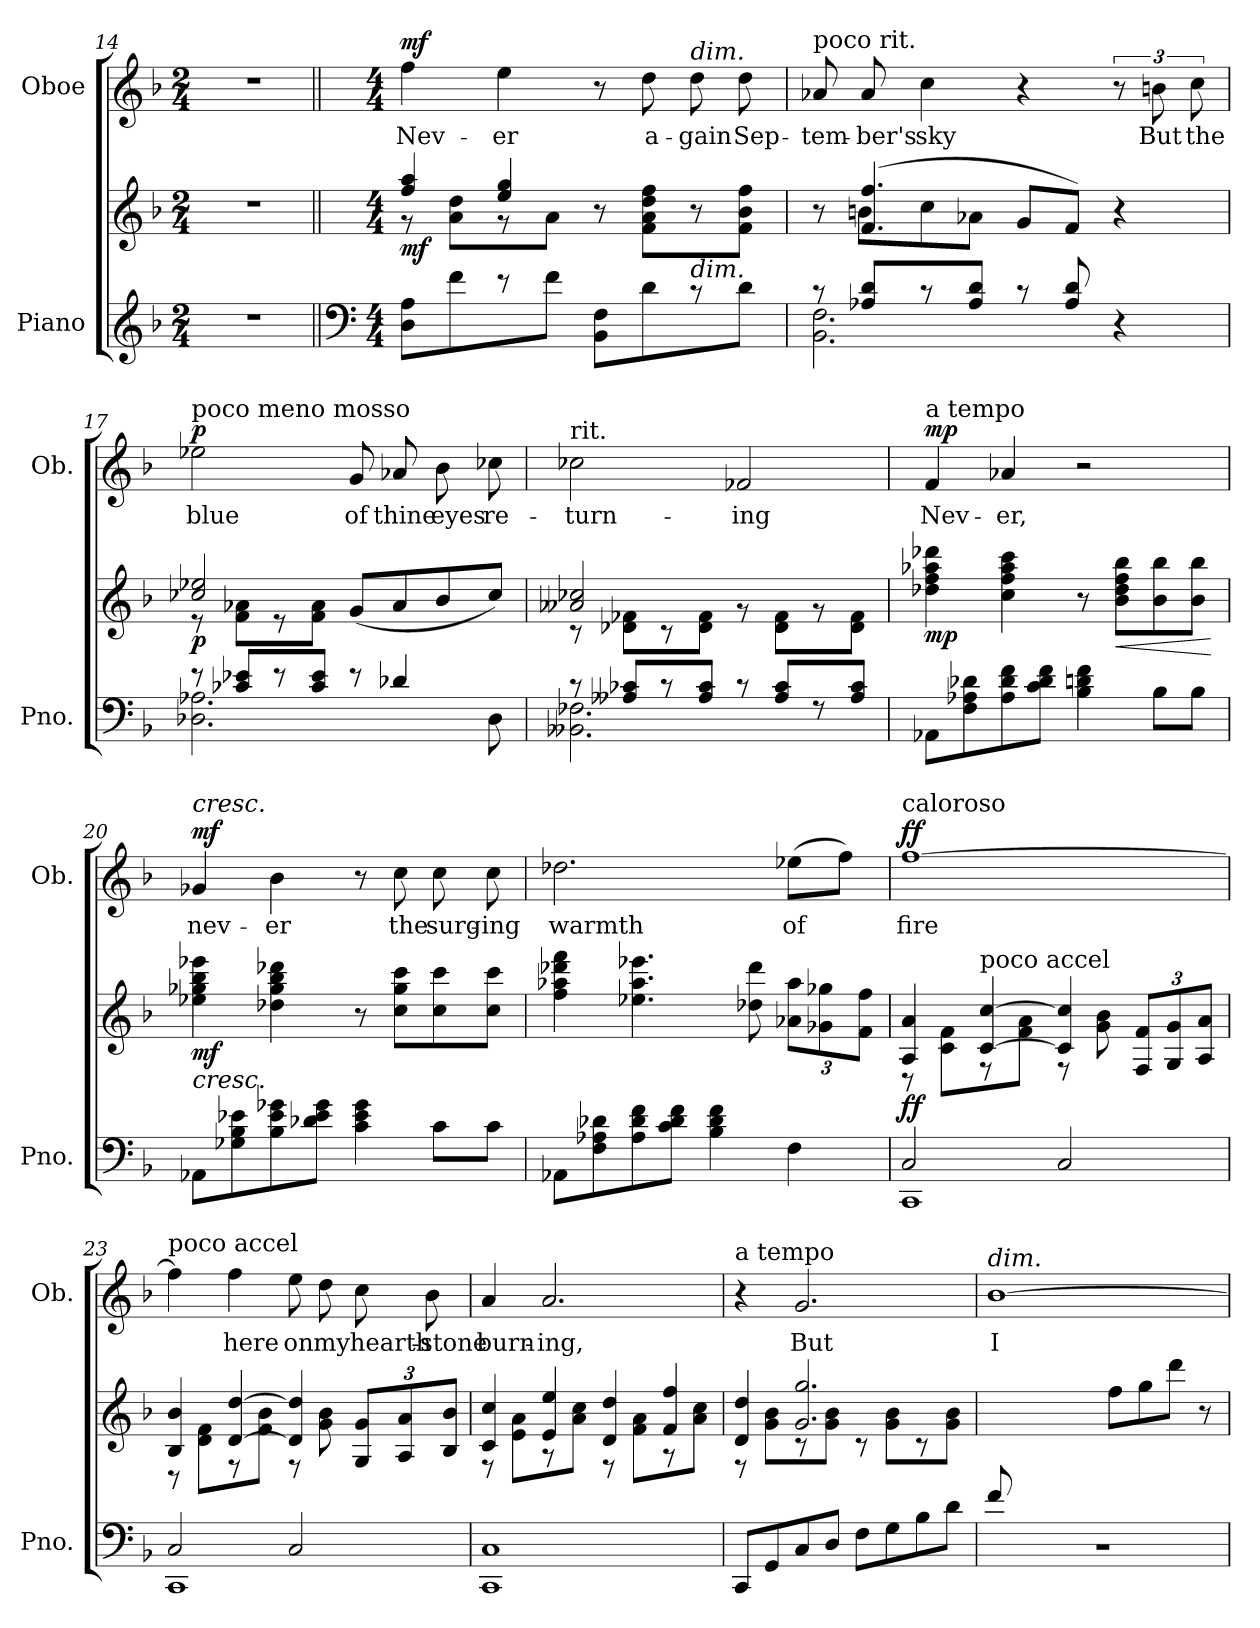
**kern	**kern	**dynam	**kern	**text	**dynam
*part2	*part2	*part2	*part1	*part1	*part1
*staff3	*staff2	*staff2/3	*staff1	*staff1	*staff1
*I"Piano	*	*	*I"Oboe	*	*
*I'Pno.	*	*	*I'Ob.	*	*
*clefG2	*clefG2	*	*clefG2	*	*
*k[b-]	*k[b-]	*	*k[b-]	*	*
*M2/4	*M2/4	*	*M2/4	*	*
=14	=14	=14	=14	=14	=14
2r	2r	.	2r	.	.
=15||	=15||	=15||	=15||	=15||	=15||
*clefF4	*	*	*	*	*
*M4/4	*M4/4	*	*M4/4	*	*
*	*^	*	*	*	*
!	!	!	!LO:DY:b	!	!LO:LY:b	!LO:DY:a
8D\ 8A\L	4ff/ 4aa/	8r	mf	4ff\	Nev-	mf
8f\	.	8a\ 8dd\L	.	.	.	.
!	!	!	!	!	!LO:LY:b	!
8r	4ee/ 4gg/	8r	.	4ee\	-er	.
8f\J	.	8a\J	.	.	.	.
8BB-\ 8F\L	8r	2ryy	.	8r	.	.
!	!	!	!	!	!LO:LY:b	!
8d\	8f\ 8a\ 8dd\ 8ff\L	.	.	8dd\	a-	.
!	!	!	!	!LO:TX:a:i:t=dim.	!	!
!	!LO:TX:b:i:t=dim.	!	!	!	!	!
!	!	!	!	!	!LO:LY:b	!
8r	8r	.	.	8dd\	-gain	.
!	!	!	!	!	!LO:LY:b	!
8d\J	8f\ 8b-\ 8ff\J	.	.	8dd\	Sep-	.
!!LO:LB:g=z
=16	=16	=16	=16	=16	=16	=16
*^	*	*	*	*	*	*
!	!	!	!	!	!LO:TX:a:t=poco rit.	!	!
!	!	!	!	!	!	!LO:LY:b	!
8r	2.BB-\ 2.F\	8r	8ryy	.	8a-X/	-tem-	.
!	!	!	!	!	!	!LO:LY:b	!
8A-X/ 8d/L	.	(4.f/ 4.ff/	8bn\L	.	8a-/	-ber's	.
!	!	!	!	!	!	!LO:LY:b	!
8r	.	.	8cc\	.	4cc\	sky	.
8A-/ 8d/J	.	.	8a-X\J	.	.	.	.
8r	.	8g/L	2ryy	.	4r	.	.
8A-/ 8d/	.	8f/J)	.	.	.	.	.
4r	4ryy	4r	.	.	12r	.	.
!	!	!	!	!	!	!LO:LY:b	!
.	.	.	.	.	12bn\	But	.
!	!	!	!	!	!	!LO:LY:b	!
.	.	.	.	.	12cc\	the	.
=17	=17	=17	=17	=17	=17	=17	=17
!	!	!	!	!	!LO:TX:a:t=poco meno mosso	!	!
!	!	!	!	!LO:DY:b	!	!LO:LY:b	!LO:DY:a
8r	2.D-X\ 2.A-X\	2cc-X/ 2ee-X/	8r	p	2ee-X\	blue	p
8c-X/ 8e-X/L	.	.	8f\ 8a-X\L	.	.	.	.
8r	.	.	8r	.	.	.	.
8c-/ 8e-/J	.	.	8f\ 8a-\J	.	.	.	.
!	!	!	!	!	!	!LO:LY:b	!
8r	.	(8g/L	2ryy	.	8g/	of	.
!	!	!	!	!	!	!LO:LY:b	!
4d-X/	.	8a-/	.	.	8a-X/	thine	.
!	!	!	!	!	!	!LO:LY:b	!
.	4ryy	8b-/	.	.	8b-\	eyes	.
!	!	!	!	!	!	!LO:LY:b	!
8D-\	.	8cc-/J)	.	.	8cc-X\	re-	.
=18	=18	=18	=18	=18	=18	=18	=18
!	!	!	!	!	!LO:TX:a:t=rit.	!	!
!	!	!	!	!	!	!LO:LY:b	!
8r	2.BB--X\ 2.F-X\	2a--X/ 2cc-X/	8r	.	2cc-X\	-turn-	.
8A--X/ 8c-X/L	.	.	8d-X\ 8f-X\L	.	.	.	.
8r	.	.	8r	.	.	.	.
8A--/ 8c-/J	.	.	8d-\ 8f-\J	.	.	.	.
!	!	!	!	!	!	!LO:LY:b	!
8r	.	8rg	2ryy	.	2f-X/	-ing	.
8A--/ 8c-/L	.	8d-\ 8f-\L	.	.	.	.	.
8rF	4ryy	8rg	.	.	.	.	.
8A--/ 8c-/J	.	8d-\ 8f-\J	.	.	.	.	.
*v	*v	*	*	*	*	*	*
*	*v	*v	*	*	*	*
!!LO:LB:g=z
=19	=19	=19	=19	=19	=19
!	!	!	!LO:TX:a:t=a tempo	!	!
!	!	!LO:DY:b	!	!LO:LY:b	!LO:DY:a
8AA-X\L	4dd-X\ 4ff\ 4aa-X\ 4ddd-X\	mp	4f/	Nev-	mp
8F\ 8A-X\ 8d-X\	.	.	.	.	.
!	!	!	!	!LO:LY:b	!
8A-\ 8d-\ 8f\	4cc\ 4ff\ 4aa-\ 4ccc\	.	4a-X/	-er,	.
8c\ 8d-\ 8f\J	.	.	.	.	.
4B-\ 4dn\ 4f\	8r	.	2r	.	.
!	!	!LO:HP:b	!	!	!
.	8b-\ 8dd-\ 8ff\ 8bb-\L	<	.	.	.
8B-\L	8b-\ 8bb-\	.	.	.	.
8B-\J	8b-\ 8bb-\J	.	.	.	.
.	.	[	.	.	.
=20	=20	=20	=20	=20	=20
!	!	!	!LO:TX:a:i:t=cresc.	!	!
!	!LO:TX:b:i:t=cresc.	!	!	!	!
!	!	!LO:DY:b	!	!LO:LY:b	!LO:DY:a
8AA-X\L	4ee-X\ 4gg-X\ 4bb-\ 4eee-X\	mf	4g-X/	nev-	mf
8G-X\ 8B-\ 8e-X\	.	.	.	.	.
!	!	!	!	!LO:LY:b	!
8B-\ 8e-\ 8g-X\	4dd-X\ 4gg-\ 4bb-\ 4ddd-X\	.	4b-\	-er	.
8d-X\ 8e-\ 8g-\J	.	.	.	.	.
4c\ 4e-\ 4g-\	8r	.	8r	.	.
!	!	!	!	!LO:LY:b	!
.	8cc\ 8gg-\ 8ccc\L	.	8cc\	the	.
!	!	!	!	!LO:LY:b	!
8c\L	8cc\ 8ccc\	.	8cc\	surg-	.
!	!	!	!	!LO:LY:b	!
8c\J	8cc\ 8ccc\J	.	8cc\	-ing	.
=21	=21	=21	=21	=21	=21
!	!	!	!	!LO:LY:b	!
8AA-X\L	4ff\ 4aa-X\ 4ddd-X\ 4fff\	.	2.dd-X\	warmth	.
8F\ 8A-X\ 8d-X\	.	.	.	.	.
8A-\ 8d-\ 8f\	4.ee-X\ 4.aa-\ 4.eee-X\	.	.	.	.
8c\ 8d-\ 8f\J	.	.	.	.	.
4B-\ 4d-\ 4f\	.	.	.	.	.
.	8dd-X\ 8ddd-\	.	.	.	.
*	*Xbrackettup	*	*	*	*
!	!	!	!	!LO:LY:b	!
4F\	12a-X\ 12aa-\L	.	(8ee-X\L	of	.
.	12g-X\ 12gg-X\	.	.	.	.
.	.	.	8ff\J)	.	.
.	12f\ 12ff\J	.	.	.	.
!!LO:PB:g=z
=22	=22	=22	=22	=22	=22
*^	*^	*	*	*	*
!	!	!	!	!	!LO:TX:a:t=caloroso	!	!
!	!	!	!	!LO:DY:b	!	!LO:LY:b	!LO:DY:a
2C/	1CC	4A/ 4a/	8r	ff	[1ff	fire	ff
.	.	.	8c\ 8f\L	.	.	.	.
!	!	!LO:TX:a:t=poco accel	!	!	!	!	!
.	.	[<4c/ [4cc/	8r	.	.	.	.
.	.	.	8f\ 8a\J	.	.	.	.
2C/	.	4c/] 4cc/]	8r	.	.	.	.
.	.	.	8g\ 8b-\	.	.	.	.
.	.	12F/ 12f/L	4ryy	.	.	.	.
.	.	12G/ 12g/	.	.	.	.	.
.	.	12A/ 12a/J	.	.	.	.	.
=23	=23	=23	=23	=23	=23	=23	=23
!	!	!	!	!	!LO:TX:a:t=poco accel	!	!
2C/	1CC	4B-/ 4b-/	8r	.	4ff\]	.	.
.	.	.	8d\ 8f\L	.	.	.	.
!	!	!	!	!	!	!LO:LY:b	!
.	.	[<4d/ [4dd/	8r	.	4ff\	here	.
.	.	.	8f\ 8b-\J	.	.	.	.
!	!	!	!	!	!	!LO:LY:b	!
2C/	.	4d/] 4dd/]	8r	.	8ee\	on	.
!	!	!	!	!	!	!LO:LY:b	!
.	.	.	8g\ 8b-\	.	8dd\	my	.
!	!	!	!	!	!	!LO:LY:b	!
.	.	12G/ 12g/L	4ryy	.	8cc\	hearth-	.
.	.	12A/ 12a/	.	.	.	.	.
!	!	!	!	!	!	!LO:LY:b	!
.	.	.	.	.	8b-\	-stone	.
.	.	12B-/ 12b-/J	.	.	.	.	.
*v	*v	*	*	*	*	*	*
=24	=24	=24	=24	=24	=24	=24
!	!	!	!	!	!LO:LY:b	!
1CC 1C	4c/ 4cc/	8r	.	4a/	burn-	.
.	.	8e\ 8a\L	.	.	.	.
!	!	!	!	!	!LO:LY:b	!
.	4e/ 4ee/	8r	.	2.a/	-ing,	.
.	.	8a\ 8cc\J	.	.	.	.
.	4d/ 4dd/	8r	.	.	.	.
.	.	8f\ 8a\L	.	.	.	.
.	4f/ 4ff/	8r	.	.	.	.
.	.	8a\ 8cc\J	.	.	.	.
!!LO:LB:g=z
=25	=25	=25	=25	=25	=25	=25
!	!	!	!	!LO:TX:a:t=a tempo	!	!
8CC/L	4d/ 4dd/	8r	.	4r	.	.
8GG/	.	8g\ 8b-\L	.	.	.	.
!	!	!	!	!	!LO:LY:b	!
8C/	2.g/ 2.gg/	8r	.	2.g/	But	.
8D/J	.	8g\ 8b-\J	.	.	.	.
8F\L	.	8r	.	.	.	.
8G\	.	8g\ 8b-\L	.	.	.	.
8B-\	.	8r	.	.	.	.
8d\J	.	8g\ 8b-\J	.	.	.	.
=26	=26	=26	=26	=26	=26	=26
*^	*	*	*	*	*	*
!	!	!	!	!	!LO:TX:a:i:t=dim.	!	!
!	!	!	!	!	!	!LO:LY:b	!
*	*	*v	*v	*	*	*	*
(8f/L	1r	8ryy	.	[1b-	I	.
2..ryy	.	8g\	.	.	.	.
.	.	8b-\	.	.	.	.
.	.	8dd\J	.	.	.	.
.	.	8ff\L	.	.	.	.
.	.	8gg\	.	.	.	.
.	.	8ddd\J)	.	.	.	.
.	.	8r	.	.	.	.
*v	*v	*	*	*	*	*
=	=	=	=	=	=
*-	*-	*-	*-	*-	*-
